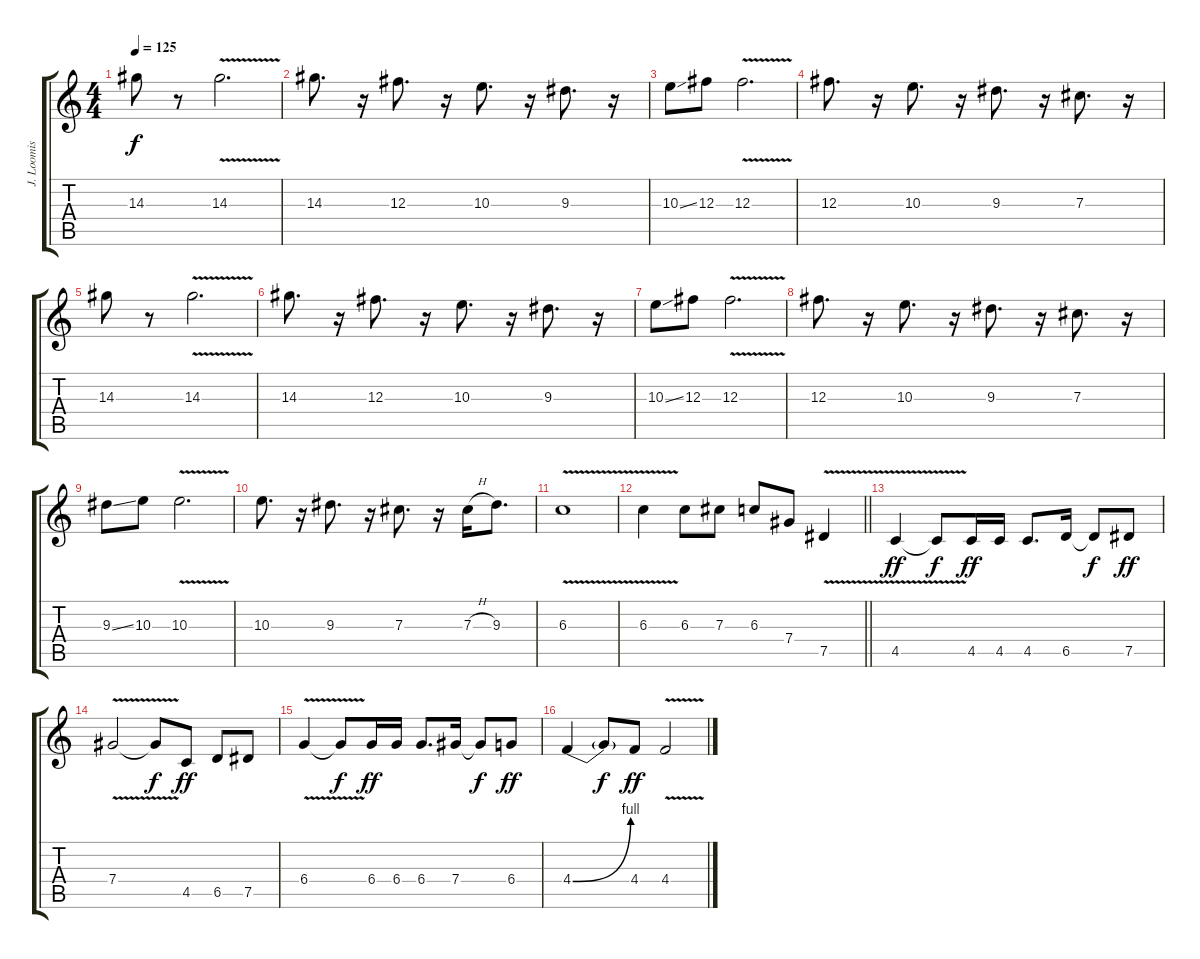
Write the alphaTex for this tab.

\track ("J. Loomis (Lead)" "J. Loomis ") {instrument distortionguitar}
\staff {score tabs}
\tuning (Eb4 Bb3 Gb3 Db3 Ab2 Eb2) {hide}
\ts (4 4)
\section ("" "")
\tempo 125
\clef g2
\ks c
14.3.8{dy f} r.8 14.3{v}.2{d} |
14.3.8{d} r.16 12.3.8{d} r.16 10.3.8{d} r.16 9.3.8{d} r.16 |
10.3{ss}.8 12.3.8 12.3{v}.2{d} |
12.3.8{d} r.16 10.3.8{d} r.16 9.3.8{d} r.16 7.3.8{d} r.16 |
14.3.8 r.8 14.3{v}.2{d} |
14.3.8{d} r.16 12.3.8{d} r.16 10.3.8{d} r.16 9.3.8{d} r.16 |
10.3{ss}.8 12.3.8 12.3{v}.2{d} |
12.3.8{d} r.16 10.3.8{d} r.16 9.3.8{d} r.16 7.3.8{d} r.16 |
9.3{ss}.8 10.3.8 10.3{v}.2{d} |
10.3.8{d} r.16 9.3.8{d} r.16 7.3.8{d} r.16 7.3{h}.16 9.3.8{d} |
6.3{v}.1 |
\barLineRight lightlight
6.3{v}.4 6.3.8 7.3.8 6.3.8 7.4.8 7.5{v}.4 |
\section ("" "")
4.5{v}.4{dy ff} 4.5{t}.8{dy f} 4.5.16{dy ff} 4.5.16 4.5.8{d} 6.5.16 6.5{t}.8{dy f} 7.5.8{dy ff} |
7.4{v}.2 7.4{t}.8{dy f} 4.5.8{dy ff} 6.5.8 7.5.8 |
6.4{v}.4 6.4{t}.8{dy f} 6.4.16{dy ff} 6.4.16 6.4.8{d} 7.4.16 7.4{t}.8{dy f} 6.4.8{dy ff} |
4.4{be (bend 0 0 60 4)}.4 4.4{t}.8{dy f} 4.4.8{dy ff} 4.4{v}.2
